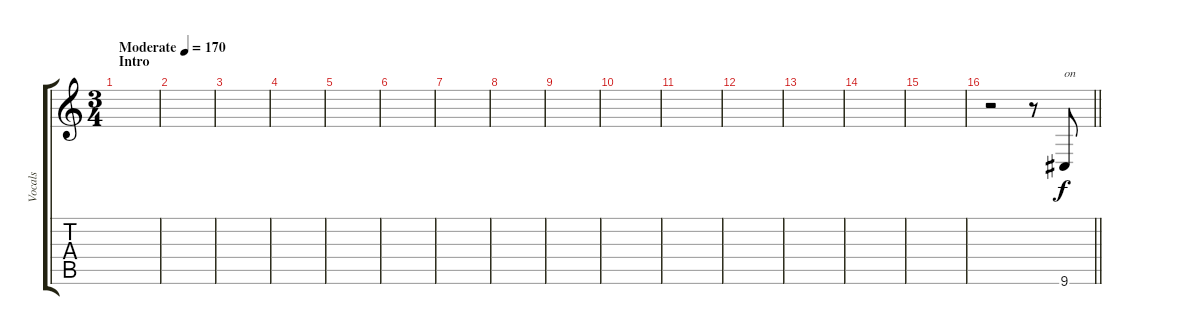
\track ("Vocals" "Vocals") {instrument oboe}
\staff {score tabs}
\tuning (E4 B3 G3 D3 A2 E2) {hide}
\ts (3 4)
\section ("" "Intro")
\tempo (170 "Moderate")
\clef g2
\ks c
|
|
|
|
|
|
|
|
|
|
|
|
|
|
|
\barLineRight lightlight
r.2 r.8 9.6.8{txt "on"}
